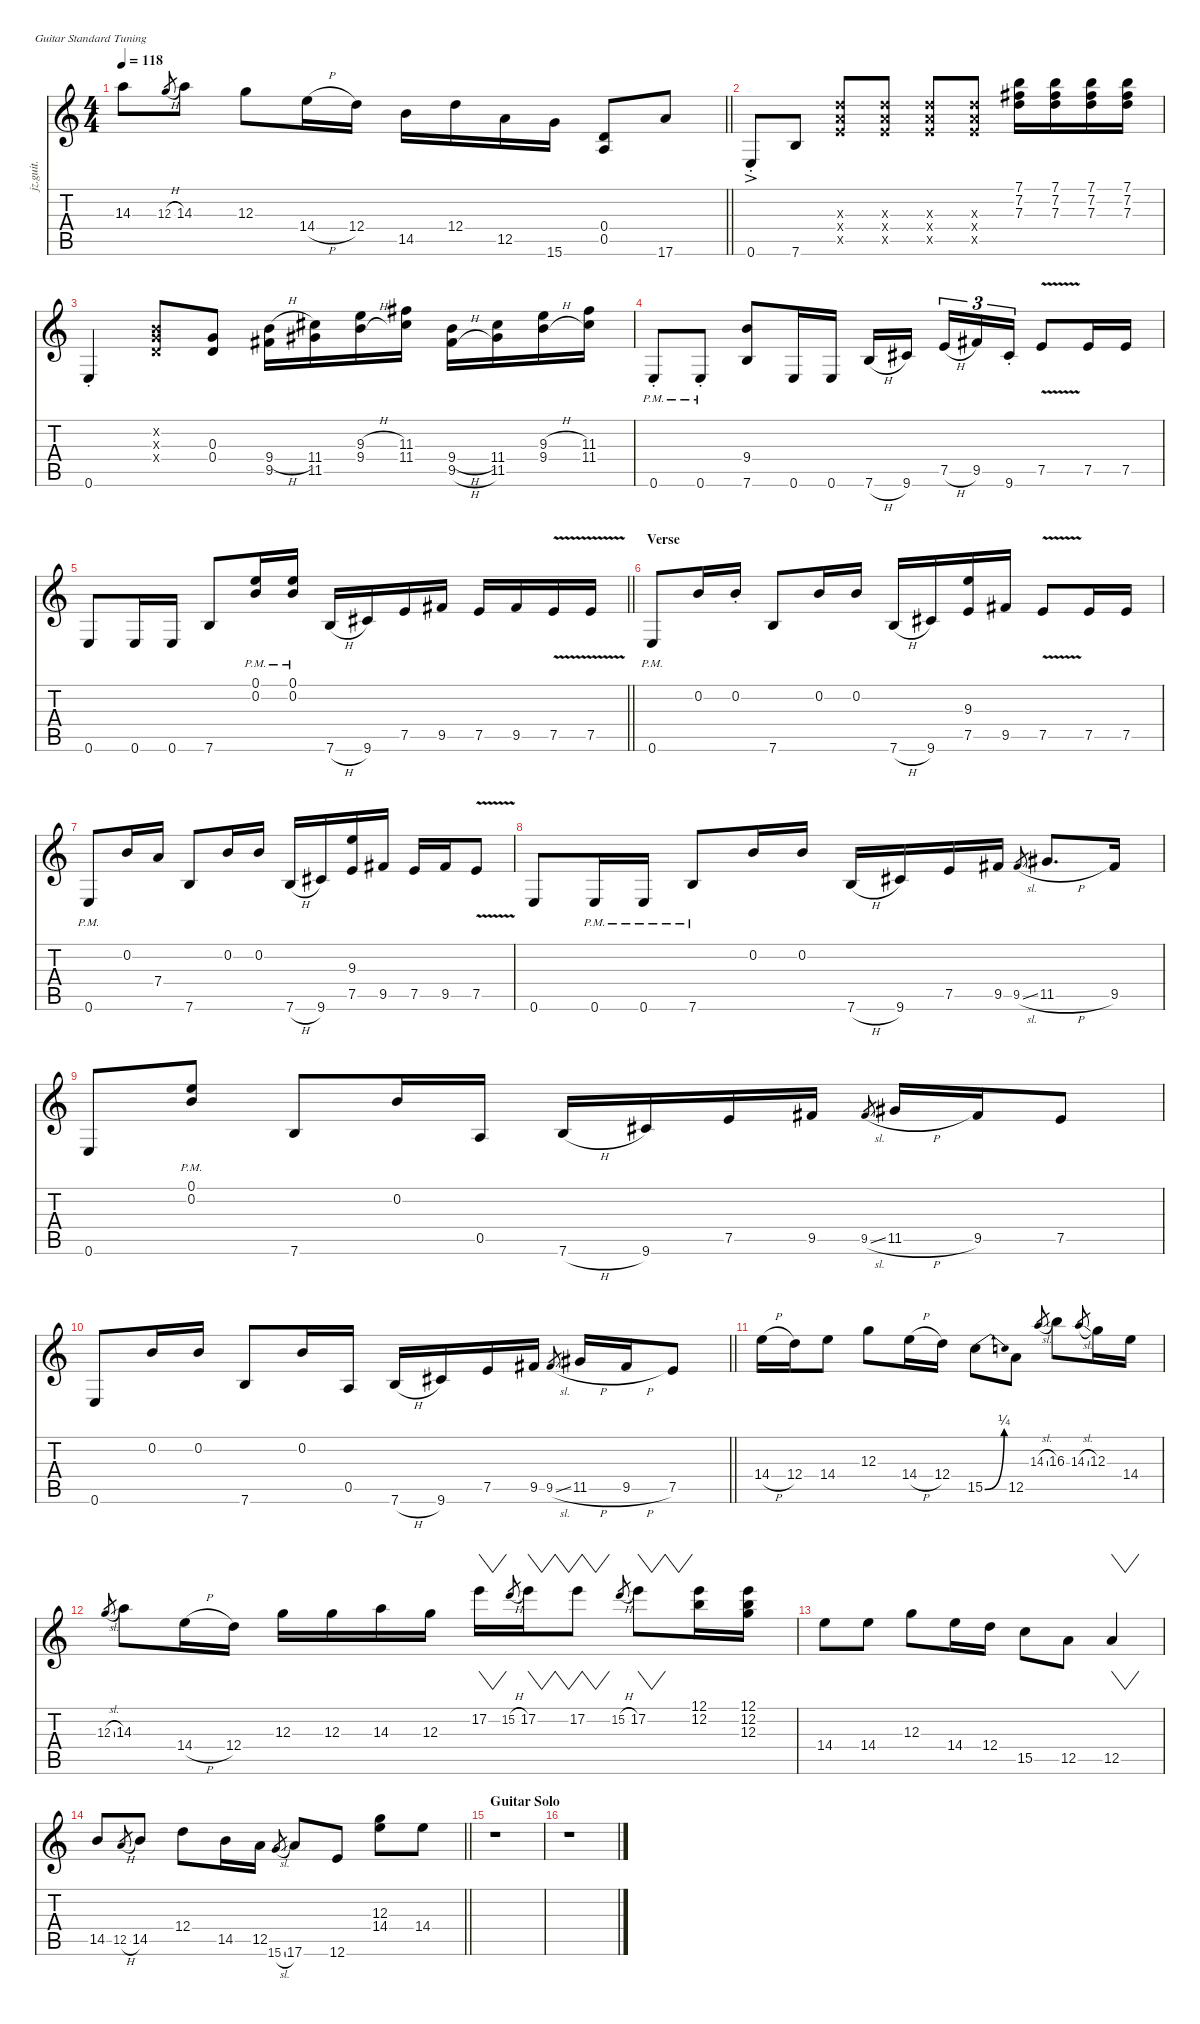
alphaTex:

\defaultSystemsLayout 4
\hideDynamics
\bracketExtendMode nobrackets
\otherSystemsTrackNameOrientation horizontal
\track ("Jimi- Guitar" "jz.guit.") {instrument electricguitarjazz}
\staff {score tabs}
\tuning (E4 B3 G3 D3 A2 E2)
\ts (4 4)
\tempo 118
\clef g2
\barLineRight lightlight
\ks c
14.3.8{dy fff beam Down} 12.3{h}.8{gr dy ff beam Up} 14.3.8{dy fff beam Down} 12.3.8{beam Down} 14.4{h}.16{beam Down} 12.4.16{beam Down} 14.5.16{beam Down} 12.4.16{beam Down} 12.5.16{beam Down} 15.6.16{beam Down} (0.4 0.5).8{beam Up} 17.6.8{beam Up} |
0.6{ac st}.8{dy ff beam Up} 7.6.8{dy fff beam Up} (7.3{x} 7.4{x} 7.5{x}).8{beam Up} (7.3{x} 7.4{x} 7.5{x}).8{beam Up} (7.3{x} 7.4{x} 7.5{x}).8{beam Up} (7.3{x} 7.4{x} 7.5{x}).8{beam Up} (7.1 7.2{acc #} 7.3).16{beam Down} (7.1 7.2{acc #} 7.3).16{beam Down} (7.1 7.2{acc #} 7.3).16{beam Down} (7.1 7.2{acc #} 7.3).16{beam Down} |
0.6{st}.4{beam Up} (0.2{x} 0.3{x} 0.4{x}).8{beam Up} (0.3 0.4).8{beam Up} (9.4{h} 9.5{acc #}).16{beam Down} (11.4{acc #} 11.5{acc #}).16{beam Down} (9.3{h} 9.4{h}).16{beam Down} (11.3{acc #} 11.4{acc #}).16{beam Down} (9.4{h} 9.5{h acc #}).16{beam Down} (11.4{acc #} 11.5{acc #}).16{beam Down} (9.3{h} 9.4{h}).16{beam Down} (11.3{acc #} 11.4{acc #}).16{beam Down} |
0.6{pm st}.8{beam Up} 0.6{pm st}.8{beam Up} (9.4 7.6).8{beam Up} 0.6.16{beam Up} 0.6.16{beam Up} 7.6{h}.16{beam Up} 9.6{acc #}.16{beam Up} 7.5{h}.16{tu (3 2) beam Up} 9.5{acc #}.16{tu (3 2) beam Up} 9.6{st acc #}.16{tu (3 2) beam Up} 7.5{v}.8{beam Up} 7.5.16{beam Up} 7.5.16{beam Up} |
\barLineRight lightlight
0.6.8{beam Up} 0.6.16{beam Up} 0.6.16{beam Up} 7.6.8{beam Up} (0.1{pm} 0.2{pm}).16{beam Up} (0.1{pm} 0.2{pm}).16{beam Up} 7.6{h}.16{beam Up} 9.6{acc #}.16{beam Up} 7.5.16{beam Up} 9.5{acc #}.16{beam Up} 7.5.16{beam Up} 9.5{acc #}.16{beam Up} 7.5{v}.16{beam Up} 7.5{v}.16{beam Up} |
\section ("" "Verse")
0.6{pm}.8{beam Up} 0.2.16{beam Up} 0.2{st}.16{beam Up} 7.6.8{beam Up} 0.2.16{beam Up} 0.2.16{beam Up} 7.6{h}.16{beam Up} 9.6{acc #}.16{beam Up} (9.3 7.5).16{beam Up} 9.5{acc #}.16{beam Up} 7.5{v}.8{beam Up} 7.5.16{beam Up} 7.5.16{beam Up} |
0.6{pm}.8{beam Up} 0.2.16{beam Up} 7.4.16{beam Up} 7.6.8{beam Up} 0.2.16{beam Up} 0.2.16{beam Up} 7.6{h}.16{beam Up} 9.6{acc #}.16{beam Up} (9.3 7.5).16{beam Up} 9.5{acc #}.16{beam Up} 7.5.16{beam Up} 9.5{acc #}.16{beam Up} 7.5{v}.8{beam Up} |
0.6.8{beam Up} 0.6{pm}.16{beam Up} 0.6{pm}.16{beam Up} 7.6{pm}.8{beam Up} 0.2.16{beam Up} 0.2.16{beam Up} 7.6{h}.16{beam Up} 9.6{acc #}.16{beam Up} 7.5.16{beam Up} 9.5{acc #}.16{beam Up} 9.5{sl acc #}.8{gr dy ff beam Up} 11.5{h acc #}.8{d dy fff beam Up} 9.5{acc #}.16{beam Up} |
0.6.8{beam Up} (0.1{pm} 0.2{pm}).8{beam Up} 7.6.8{beam Up} 0.2.16{beam Up} 0.5.16{beam Up} 7.6{h}.16{beam Up} 9.6{acc #}.16{beam Up} 7.5.16{beam Up} 9.5{acc #}.16{beam Up} 9.5{sl acc #}.8{gr dy ff beam Up} 11.5{h acc #}.16{dy fff beam Up} 9.5{acc #}.16{beam Up} 7.5.8{beam Up} |
\barLineRight lightlight
0.6.8{beam Up} 0.2.16{beam Up} 0.2.16{beam Up} 7.6.8{beam Up} 0.2.16{beam Up} 0.5.16{beam Up} 7.6{h}.16{beam Up} 9.6{acc #}.16{beam Up} 7.5.16{beam Up} 9.5{acc #}.16{beam Up} 9.5{sl acc #}.8{gr dy ff beam Up} 11.5{h acc #}.16{dy fff beam Up} 9.5{h acc #}.16{beam Up} 7.5.8{beam Up} |
14.4{h}.16{beam Down} 12.4.16{beam Down} 14.4.8{beam Down} 12.3.8{beam Down} 14.4{h}.16{beam Down} 12.4.16{beam Down} 15.5{be (bend 0 0 9.999999599999999 1)}.8{beam Down} 12.5.8{beam Down} 14.3{sl}.8{gr dy ff beam Up} 16.3.8{dy fff beam Down} 14.3{sl}.8{gr dy ff beam Up} 12.3.16{dy fff beam Down} 14.4.16{beam Down} |
12.3{sl}.8{gr dy ff beam Up} 14.3.8{dy fff beam Down} 14.4{h}.16{beam Down} 12.4.16{beam Down} 12.3.16{beam Down} 12.3.16{beam Down} 14.3.16{beam Down} 12.3.16{beam Down} 17.2.16{vw beam Down} 15.2{h}.8{gr dy ff beam Up} 17.2.16{vw dy fff beam Down} 17.2.8{vw beam Down} 15.2{h}.8{gr dy ff beam Up} 17.2.8{vw dy fff beam Down} (12.1 12.2).16{beam Down} (12.1 12.2 12.3).16{beam Down} |
14.4.8{beam Down} 14.4.8{beam Down} 12.3.8{beam Down} 14.4.16{beam Down} 12.4.16{beam Down} 15.5.8{beam Down} 12.5.8{beam Down} 12.5.4{vw beam Up} |
\barLineRight lightlight
14.5.8{beam Up} 12.5{h}.8{gr dy ff beam Up} 14.5.8{dy fff beam Up} 12.4.8{beam Down} 14.5.16{beam Down} 12.5.16{beam Down} 15.6{sl}.8{gr dy ff beam Up} 17.6.8{dy fff beam Up} 12.6.8{beam Up} (12.3 14.4).8{beam Down} 14.4.8{beam Down} |
\section ("" "Guitar Solo")
r.1{beam Down} |
r.1{beam Down}
